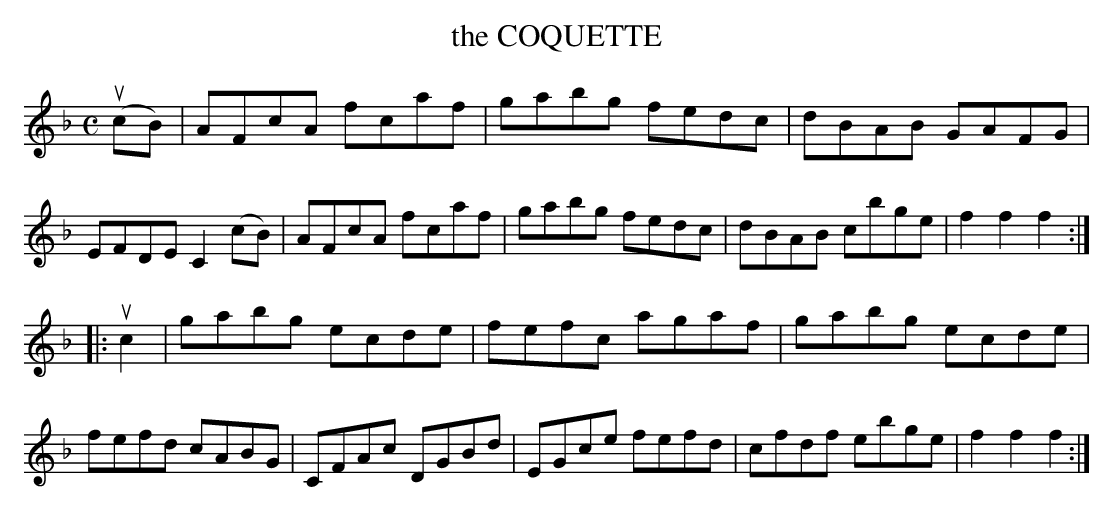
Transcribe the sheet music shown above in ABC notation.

X:1
T: the COQUETTE
M: C
L: 1/8
K: F
(ucB) |\
AFcA fcaf | gabg fedc |\
dBAB GAFG | EFDE C2 (cB) |\
AFcA fcaf | gabg fedc |\
dBAB cbge | f2f2f2 :|
|: uc2 |\
gabg ecde | fefc agaf |\
gabg ecde | fefd cABG |\
CFAc DGBd | EGce fefd |\
cfdf ebge | f2f2f2 :|
